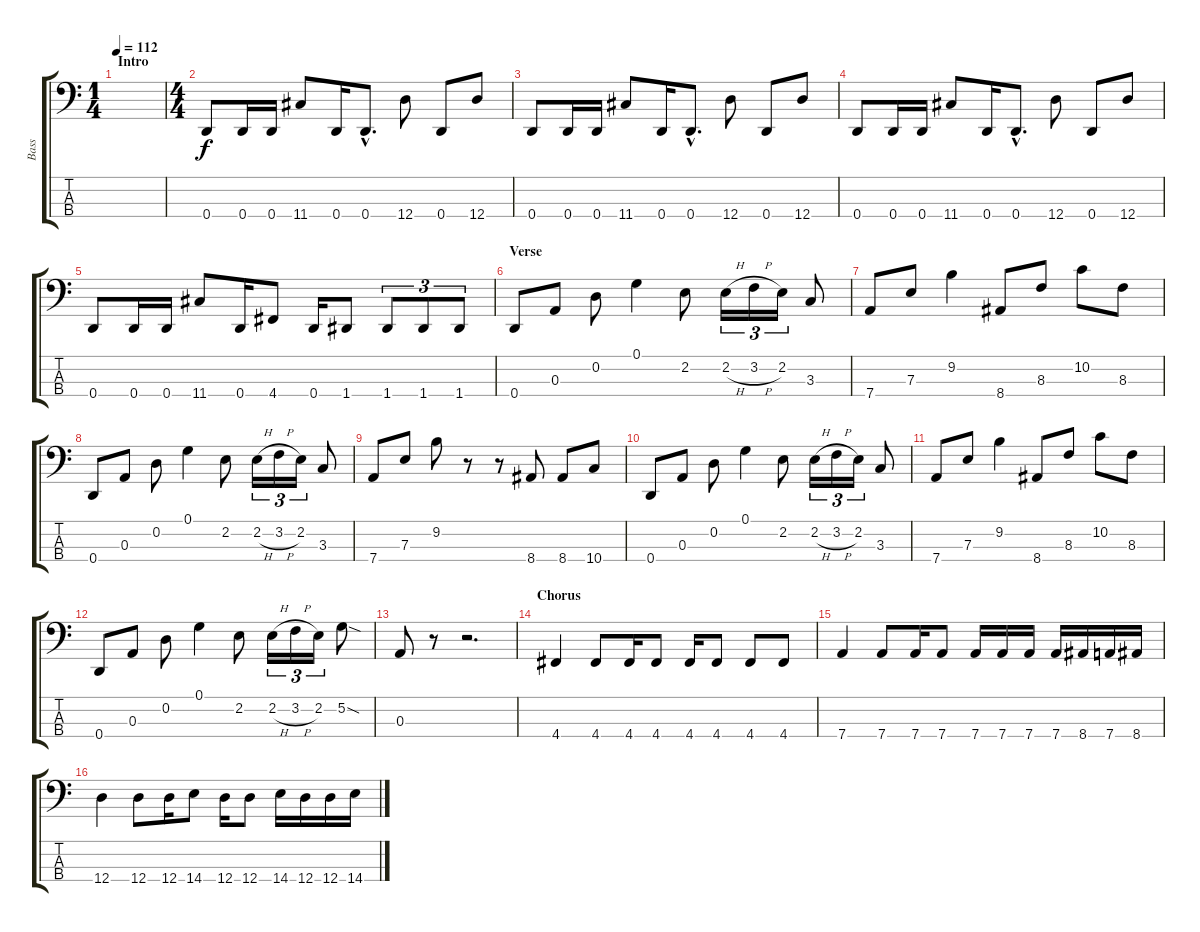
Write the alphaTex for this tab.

\track ("Bass" "Bass") {instrument electricbasspick}
\staff {score tabs}
\tuning (G2 D2 A1 D1) {hide}
\ts (1 4)
\section ("" "Intro")
\tempo 112
\clef f4
\ks c
|
\ts (4 4)
0.4.8 0.4.16 0.4.16 11.4.8 0.4.16 0.4{hac}.8{d} 12.4.8 0.4.8 12.4.8 |
0.4.8 0.4.16 0.4.16 11.4.8 0.4.16 0.4{hac}.8{d} 12.4.8 0.4.8 12.4.8 |
0.4.8 0.4.16 0.4.16 11.4.8 0.4.16 0.4{hac}.8{d} 12.4.8 0.4.8 12.4.8 |
0.4.8 0.4.16 0.4.16 11.4.8 0.4.16 4.4.8 0.4.16 1.4.8 1.4.8{tu (3 2)} 1.4.8{tu (3 2)} 1.4.8{tu (3 2)} |
\section ("" "Verse")
0.4.8 0.3.8 0.2.8 0.1.4 2.2.8 2.2{h}.16{tu (3 2)} 3.2{h}.16{tu (3 2)} 2.2.16{tu (3 2)} 3.3.8 |
7.4.8 7.3.8 9.2.4 8.4.8 8.3.8 10.2.8 8.3.8 |
0.4.8 0.3.8 0.2.8 0.1.4 2.2.8 2.2{h}.16{tu (3 2)} 3.2{h}.16{tu (3 2)} 2.2.16{tu (3 2)} 3.3.8 |
7.4.8 7.3.8 9.2.8 r.8 r.8 8.4.8 8.4.8 10.4.8 |
0.4.8 0.3.8 0.2.8 0.1.4 2.2.8 2.2{h}.16{tu (3 2)} 3.2{h}.16{tu (3 2)} 2.2.16{tu (3 2)} 3.3.8 |
7.4.8 7.3.8 9.2.4 8.4.8 8.3.8 10.2.8 8.3.8 |
0.4.8 0.3.8 0.2.8 0.1.4 2.2.8 2.2{h}.16{tu (3 2)} 3.2{h}.16{tu (3 2)} 2.2.16{tu (3 2)} 5.2{sod}.8 |
0.3.8 r.8 r.2{d} |
\section ("" "Chorus")
4.4.4 4.4.8 4.4.16 4.4.8 4.4.16 4.4.8 4.4.8 4.4.8 |
7.4.4 7.4.8 7.4.16 7.4.8 7.4.16 7.4.16 7.4.16 7.4.16 8.4.16 7.4.16 8.4.16 |
12.4.4 12.4.8 12.4.16 14.4.8 12.4.16 12.4.8 14.4.16 12.4.16 12.4.16 14.4.16
